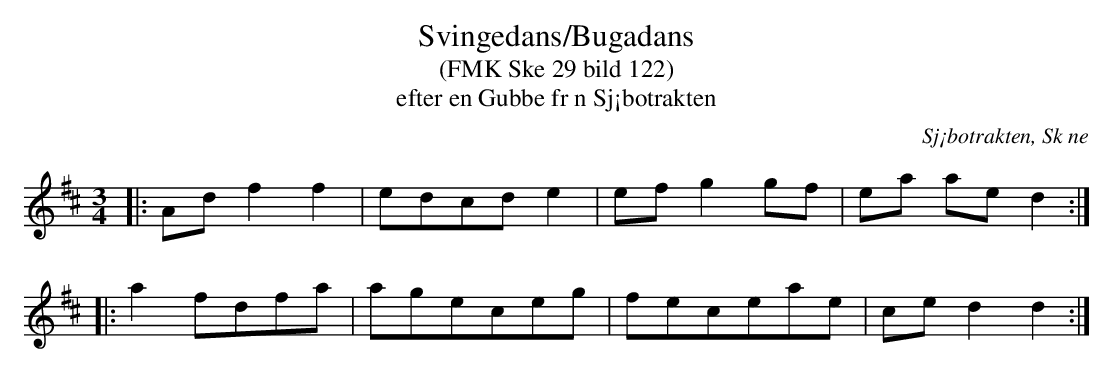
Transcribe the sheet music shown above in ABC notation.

X:1
T:Svingedans/Bugadans
T:(FMK Ske 29 bild 122)
T:efter en Gubbe fr n Sj¡botrakten
O:Sj¡botrakten, Sk ne
M:3/4
L:1/8
Q:1/4=108
K:D
|: Ad f2 f2 | edcd e2 | ef g2 gf | ea ae d2 :|
|: a2 fdfa | ageceg | feceae | ce d2 d2 :|
